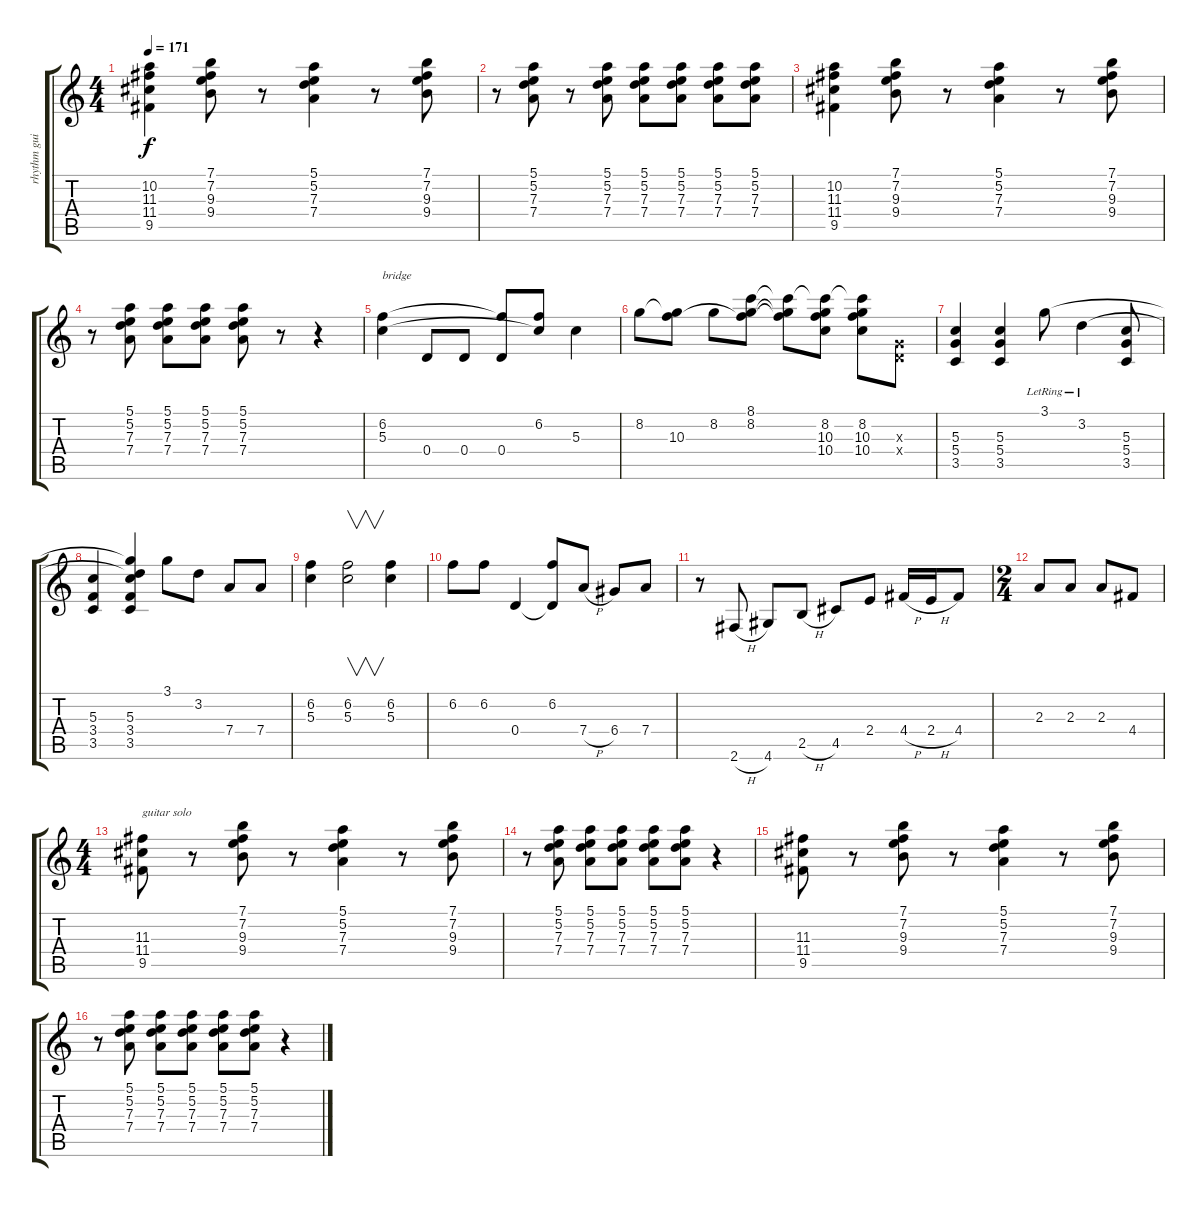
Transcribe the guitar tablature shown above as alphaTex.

\track ("rhythm guitar" "rhythm gui") {instrument overdrivenguitar}
\staff {score tabs}
\tuning (E4 B3 G3 D3 A2 E2) {hide}
\ts (4 4)
\tempo 171
\clef g2
\ks c
(10.2 11.3 11.4 9.5).4{dy f} (7.1 7.2 9.3 9.4).8 r.8 (5.1 5.2 7.3 7.4).4 r.8 (7.1 7.2 9.3 9.4).8 |
r.8 (5.1 5.2 7.3 7.4).8 r.8 (5.1 5.2 7.3 7.4).8 (5.1 5.2 7.3 7.4).8 (5.1 5.2 7.3 7.4).8 (5.1 5.2 7.3 7.4).8 (5.1 5.2 7.3 7.4).8 |
(10.2 11.3 11.4 9.5).4 (7.1 7.2 9.3 9.4).8 r.8 (5.1 5.2 7.3 7.4).4 r.8 (7.1 7.2 9.3 9.4).8 |
r.8 (5.1 5.2 7.3 7.4).8 (5.1 5.2 7.3 7.4).8 (5.1 5.2 7.3 7.4).8 (5.1 5.2 7.3 7.4).8 r.8 r.4 |
(6.2 5.3).4{txt "bridge"} 0.4.8 0.4.8 (6.2{t} 0.4).8 (6.2 5.3{t}).8 5.3.4 |
8.2.8 (8.2{t} 10.3).8 8.2.8 (8.1 8.2 10.3{t}).8 (8.1{t} 8.2{t} 10.3{t}).8 (8.1{t} 8.2 10.3 10.4).8 (8.1{t} 8.2 10.3 10.4).8 (0.3{x} 0.4{x}).8 |
(5.3 5.4 3.5).4 (5.3 5.4 3.5).4 3.1{lr}.8 3.2{lr}.4 (5.3 5.4 3.5).8 |
(5.3 3.4 3.5).4 (3.1{t} 3.2{t} 5.3 3.4 3.5).4 3.1.8 3.2.8 7.4.8 7.4.8 |
(6.2 5.3).4 (6.2 5.3).2{v} (6.2 5.3).4 |
6.2.8 6.2.8 0.4.4 (6.2 0.4{t}).8 7.4{h}.8 6.4.8 7.4.8 |
r.8 2.6{h}.8 4.6.8 2.5{h}.8 4.5.8 2.4.8 4.4{h}.16 2.4{h}.16 4.4.8 |
\ts (2 4)
2.3.8{instrument electricguitarmuted} 2.3.8 2.3.8 4.4.8 |
\ts (4 4)
(11.3 11.4 9.5).8{txt "guitar solo" instrument overdrivenguitar} r.8 (7.1 7.2 9.3 9.4).8 r.8 (5.1 5.2 7.3 7.4).4 r.8 (7.1 7.2 9.3 9.4).8 |
r.8 (5.1 5.2 7.3 7.4).8 (5.1 5.2 7.3 7.4).8 (5.1 5.2 7.3 7.4).8 (5.1 5.2 7.3 7.4).8 (5.1 5.2 7.3 7.4).8 r.4 |
(11.3 11.4 9.5).8{instrument overdrivenguitar} r.8 (7.1 7.2 9.3 9.4).8 r.8 (5.1 5.2 7.3 7.4).4 r.8 (7.1 7.2 9.3 9.4).8 |
r.8 (5.1 5.2 7.3 7.4).8 (5.1 5.2 7.3 7.4).8 (5.1 5.2 7.3 7.4).8 (5.1 5.2 7.3 7.4).8 (5.1 5.2 7.3 7.4).8 r.4
